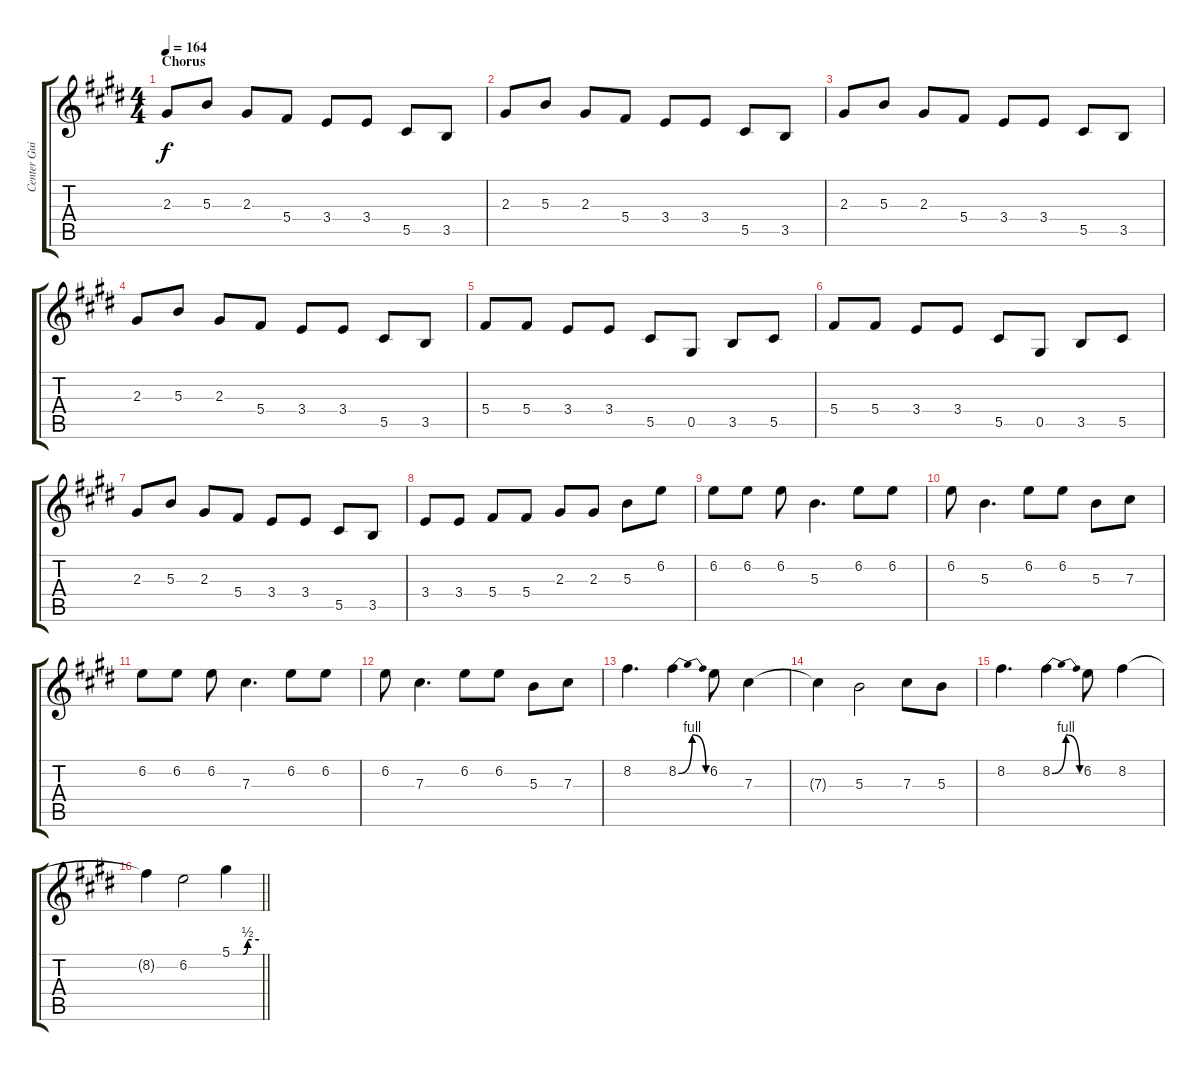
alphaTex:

\track ("Center Guitar I" "Center Gui") {instrument distortionguitar}
\staff {score tabs}
\tuning (Eb4 Bb3 Gb3 Db3 Ab2 Db2) {hide}
\ts (4 4)
\section ("" "Chorus")
\tempo 164
\clef g2
\ks e
2.3.8{dy f} 5.3.8 2.3.8 5.4.8 3.4.8 3.4.8 5.5.8 3.5.8 |
2.3.8 5.3.8 2.3.8 5.4.8 3.4.8 3.4.8 5.5.8 3.5.8 |
2.3.8 5.3.8 2.3.8 5.4.8 3.4.8 3.4.8 5.5.8 3.5.8 |
2.3.8 5.3.8 2.3.8 5.4.8 3.4.8 3.4.8 5.5.8 3.5.8 |
5.4.8 5.4.8 3.4.8 3.4.8 5.5.8 0.5.8 3.5.8 5.5.8 |
5.4.8 5.4.8 3.4.8 3.4.8 5.5.8 0.5.8 3.5.8 5.5.8 |
2.3.8 5.3.8 2.3.8 5.4.8 3.4.8 3.4.8 5.5.8 3.5.8 |
3.4.8 3.4.8 5.4.8 5.4.8 2.3.8 2.3.8 5.3.8 6.2.8 |
6.2.8 6.2.8 6.2.8 5.3.4{d} 6.2.8 6.2.8 |
6.2.8 5.3.4{d} 6.2.8 6.2.8 5.3.8 7.3.8 |
6.2.8 6.2.8 6.2.8 7.3.4{d} 6.2.8 6.2.8 |
6.2.8 7.3.4{d} 6.2.8 6.2.8 5.3.8 7.3.8 |
8.2.4{d} 8.2{be (bendrelease 0 0 15 4 45 4 60 0)}.4 6.2.8 7.3.4 |
7.3{t}.4 5.3.2 7.3.8 5.3.8 |
8.2.4{d} 8.2{be (bendrelease 0 0 15 4 45 4 60 0)}.4 6.2.8 8.2.4 |
\barLineRight lightlight
8.2{t}.4 6.2.2 5.1{be (custom 0 0 25 0 35 2 60 2)}.4
